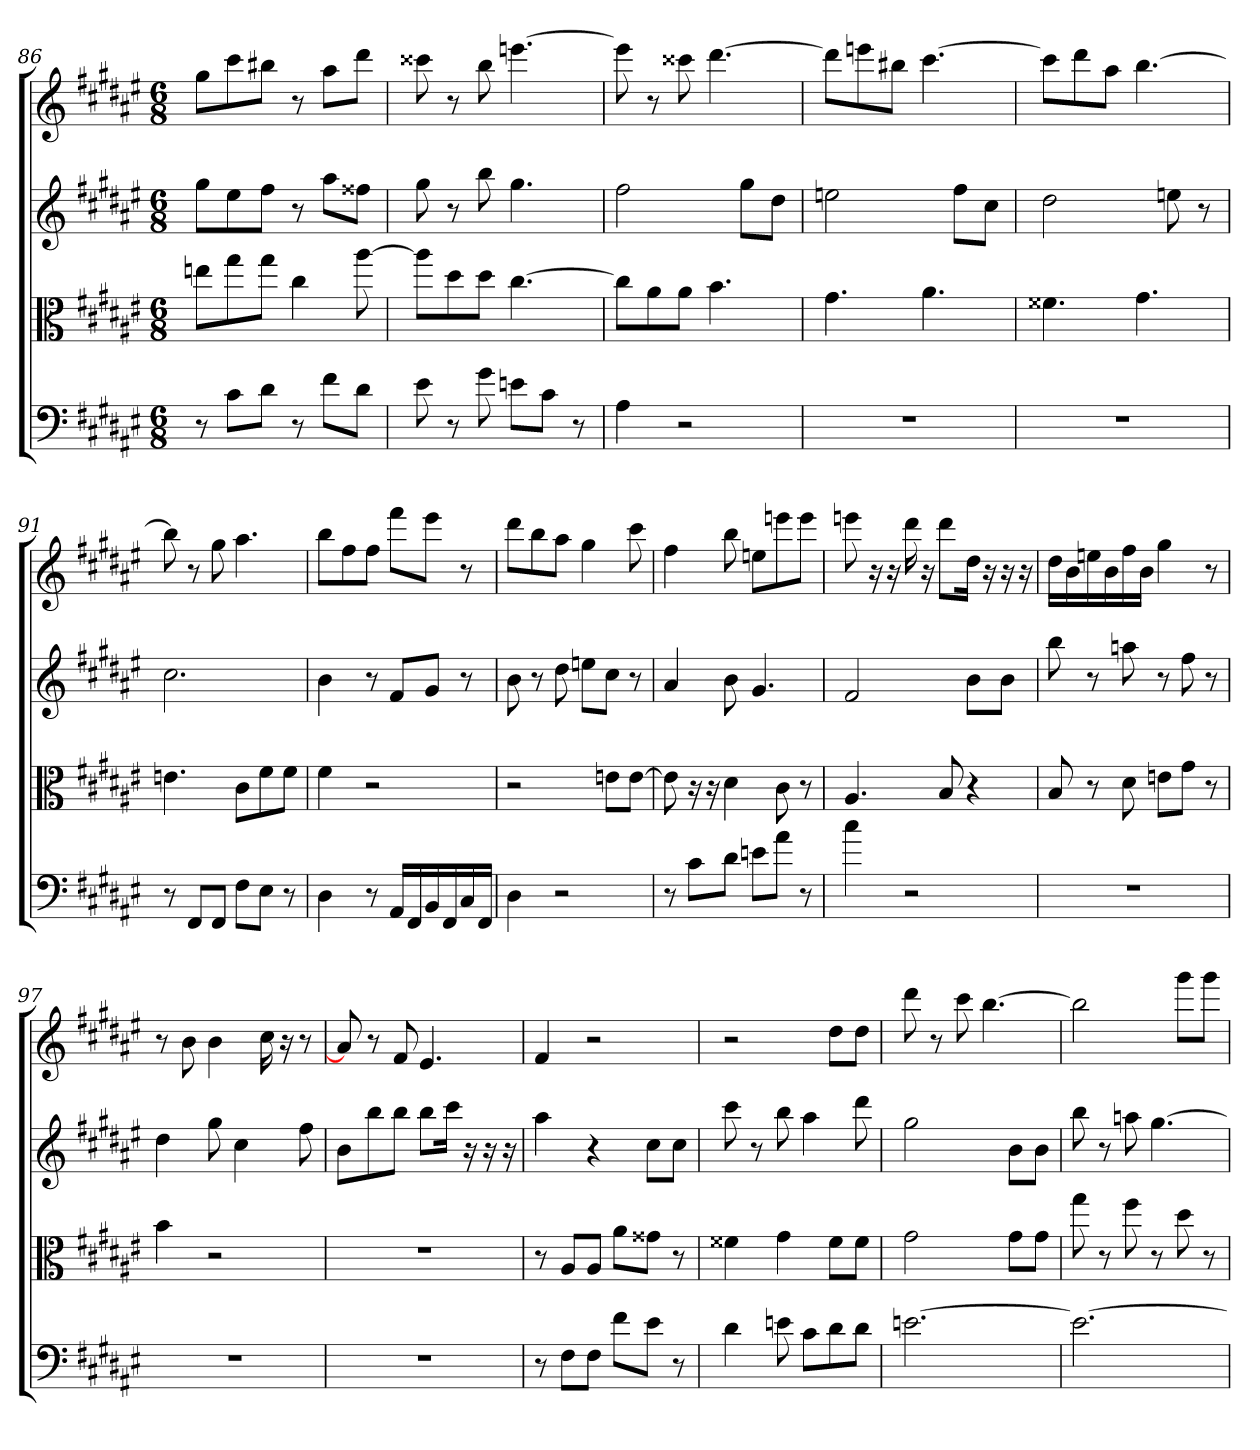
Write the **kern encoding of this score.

**kern	**kern	**kern	**kern
*part4	*part3	*part2	*part1
*staff4	*staff3	*staff2	*staff1
*clefF4	*clefC3	*clefG2	*clefG2
*k[f#c#g#d#a#e#]	*k[f#c#g#d#a#e#]	*k[f#c#g#d#a#e#]	*k[f#c#g#d#a#e#]
*F#:	*F#:	*F#:	*F#:
*M6/8	*M6/8	*M6/8	*M6/8
=86	=86	=86	=86
8r	8een\L	8gg#\L	8gg#\L
8c#\L	8gg#\	8ee#\	8ccc#\
8d#\J	8gg#\J	8ff#\J	8bb#X\J
8r	4cc#	8r	8r
8f#\L	.	8aa#\L	8aa#\L
8d#\J	[8aa#	8ff##X\J	8ddd#\J
=87	=87	=87	=87
8e#	8aa#\L]	8gg#	8ccc##X
8r	8dd#\	8r	8r
8g#	8dd#\J	8bb	8bb
8en\L	[4.cc#	4.gg#	[4.eeen
8c#\J	.	.	.
8r	.	.	.
=88	=88	=88	=88
4A#	8cc#\L]	2ff#	8eee]
.	8a#\	.	8r
2r	8a#\J	.	8ccc##X
.	4.b	.	[4.ddd#
.	.	8gg#\L	.
.	.	8dd#\J	.
=89	=89	=89	=89
2.r	4.g#	2een	8ddd#\L]
.	.	.	8eeen\
.	.	.	8bb#X\J
.	4.a#	.	[4.ccc#
.	.	8ff#\L	.
.	.	8cc#\J	.
=90	=90	=90	=90
2.r	4.f##X	2dd#	8ccc#\L]
.	.	.	8ddd#\
.	.	.	8aa#\J
.	4.g#	.	[4.bb
.	.	8een	.
.	.	8r	.
=91	=91	=91	=91
8r	4.en	2.cc#	8bb]
8FF#/L	.	.	8r
8FF#/J	.	.	8gg#
8F#\L	8c#\L	.	4.aa#
8E#\J	8f#\	.	.
8r	8f#\J	.	.
=92	=92	=92	=92
4D#	4f#	4b	8bb\L
.	.	.	8ff#\
8r	2r	8r	8ff#\J
16AA#/LL	.	8f#/L	8fff#\L
16FF#/	.	.	.
16BB/	.	8g#/J	8eee#\J
16FF#/	.	.	.
16C#/	.	8r	8r
16FF#/JJ	.	.	.
=93	=93	=93	=93
4D#	2r	8b	8ddd#\L
.	.	8r	8bb\
2r	.	8dd#	8aa#\J
.	.	8een\L	4gg#
.	8en\L	8cc#\J	.
.	[8e\J	8r	8ccc#
=94	=94	=94	=94
8r	8e]	4a#	4ff#
8c#\L	16r	.	.
.	16r	.	.
8d#\J	4d#	8b	8bb
8en\L	.	4.g#	8een\L
8a#\J	8c#	.	8eeen\
8r	8r	.	8eee\J
=95	=95	=95	=95
4cc#	4.A#	2f#	8eeen
.	.	.	16r
.	.	.	16r
2r	.	.	16ddd#
.	.	.	16r
.	8B	.	8ddd#\L
.	4r	8b\L	16dd#\Jk
.	.	.	16r
.	.	8b\J	16r
.	.	.	16r
=96	=96	=96	=96
2.r	8B	8bb	16dd#\LL
.	.	.	16b\
.	8r	8r	16een\
.	.	.	16b\
.	8d#	8aan	16ff#\
.	.	.	16b\JJ
.	8en\L	8r	4gg#
.	8g#\J	8ff#	.
.	8r	8r	8r
=97	=97	=97	=97
2.r	4b	4dd#	8r
.	.	.	8b
.	2r	8gg#	4b
.	.	4cc#	.
.	.	.	16cc#
.	.	.	16r
.	.	8ff#	8r
=98	=98	=98	=98
2.r	2.r	8b\L	8a#]
.	.	8bb\	8r
.	.	8bb\J	8f#
.	.	8bb\L	4.e#
.	.	16ccc#\Jk	.
.	.	16r	.
.	.	16r	.
.	.	16r	.
=99	=99	=99	=99
8r	8r	4aa#	4f#
8F#\L	8A#/L	.	.
8F#\J	8A#/J	4r	2r
8f#\L	8a#\L	.	.
8e#\J	8g##X\J	8cc#\L	.
8r	8r	8cc#\J	.
=100	=100	=100	=100
4d#	4f##X	8ccc#	2r
.	.	8r	.
8en	4g#	8bb	.
8c#\L	.	4aa#	.
8d#\	8f##\L	.	8dd#\L
8d#\J	8f##\J	8ddd#	8dd#\J
=101	=101	=101	=101
[2.en	2g#	2gg#	8ddd#
.	.	.	8r
.	.	.	8ccc#
.	.	.	[4.bb
.	8g#\L	8b\L	.
.	8g#\J	8b\J	.
=102	=102	=102	=102
2.e_	8gg#	8bb	2bb]
.	8r	8r	.
.	8ff#	8aan	.
.	8r	[4.gg#	.
.	8dd#	.	8ggg#\L
.	8r	.	8ggg#\J
=	=	=	=
*-	*-	*-	*-
